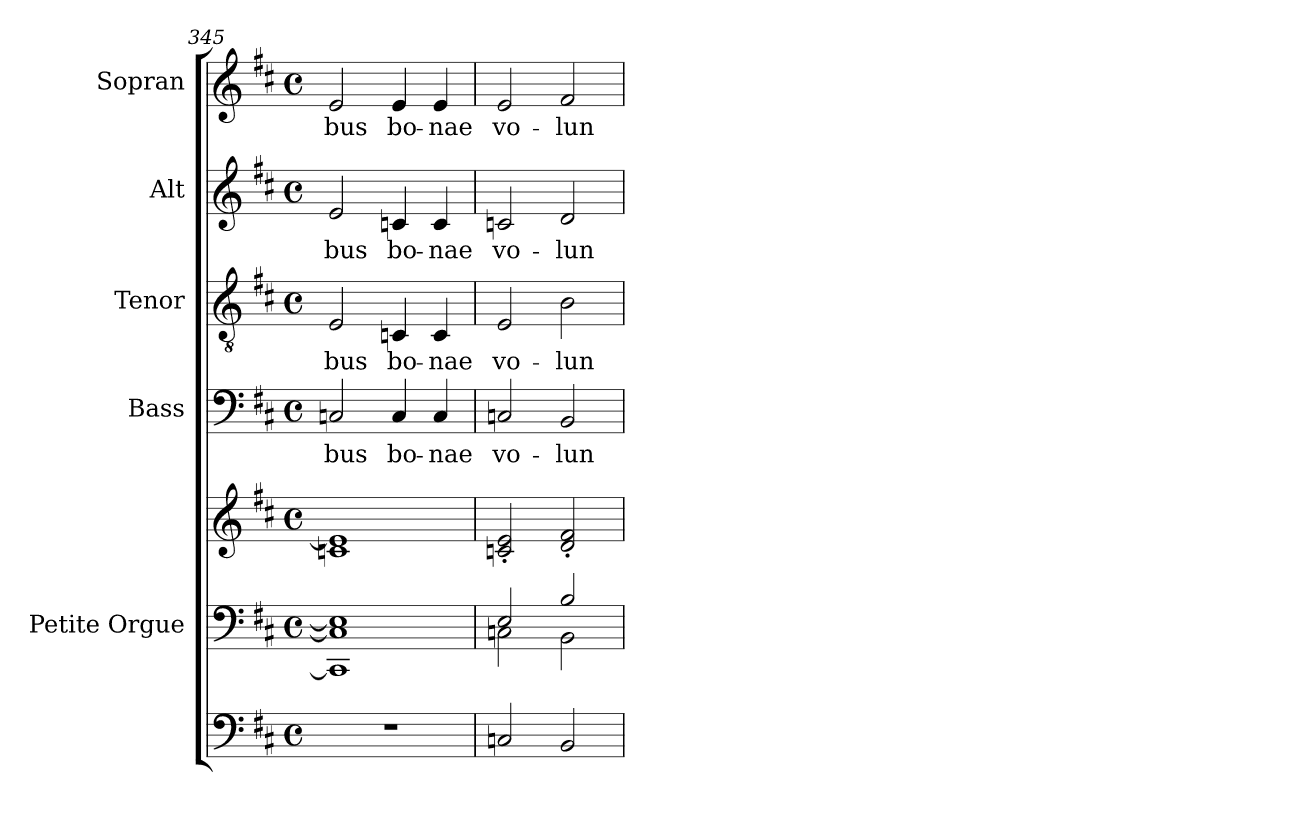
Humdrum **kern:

**kern	**kern	**kern	**kern	**text	**kern	**text	**kern	**text	**kern	**text
*part6	*part5	*part5	*part4	*part4	*part3	*part3	*part2	*part2	*part1	*part1
*staff7	*staff6	*staff5	*staff4	*staff4	*staff3	*staff3	*staff2	*staff2	*staff1	*staff1
*	*I"Petite Orgue	*	*I"Bass	*	*I"Tenor	*	*I"Alt	*	*I"Sopran	*
*	*I'Org. 1	*	*I'B.	*	*I'T.	*	*I'A.	*	*I'S.	*
*clefF4	*clefF4	*clefG2	*clefF4	*	*clefGv2	*	*clefG2	*	*clefG2	*
*k[f#c#]	*k[f#c#]	*k[f#c#]	*k[f#c#]	*	*k[f#c#]	*	*k[f#c#]	*	*k[f#c#]	*
*D:	*D:	*D:	*D:	*	*D:	*	*D:	*	*D:	*
*M4/4	*M4/4	*M4/4	*M4/4	*	*M4/4	*	*M4/4	*	*M4/4	*
*met(c)	*met(c)	*met(c)	*met(c)	*	*met(c)	*	*met(c)	*	*met(c)	*
=345	=345	=345	=345	=345	=345	=345	=345	=345	=345	=345
!	!	!	!	!LO:LY:b	!	!LO:LY:b	!	!LO:LY:b	!	!LO:LY:b
1r	1CC] 1C] 1E]	1cn 1e]	2Cn/	-bus	2E/	-bus	2e/	-bus	2e/	-bus
!	!	!	!	!LO:LY:b	!	!LO:LY:b	!	!LO:LY:b	!	!LO:LY:b
.	.	.	4C/	bo-	4Cn/	bo-	4cn/	bo-	4e/	bo-
!	!	!	!	!LO:LY:b	!	!LO:LY:b	!	!LO:LY:b	!	!LO:LY:b
.	.	.	4C/	-nae	4C/	-nae	4c/	-nae	4e/	-nae
=346	=346	=346	=346	=346	=346	=346	=346	=346	=346	=346
*	*^	*	*	*	*	*	*	*	*	*
!	!	!	!	!	!LO:LY:b	!	!LO:LY:b	!	!LO:LY:b	!	!LO:LY:b
2Cn/	2E/	2Cn\	2cn/'< 2e/'<	2Cn/	vo-	2E/	vo-	2cn/	vo-	2e/	vo-
!	!	!	!	!	!LO:LY:b	!	!LO:LY:b	!	!LO:LY:b	!	!LO:LY:b
2BB/	2B/	2BB\	2d/'< 2f#/'<	2BB/	-lun-	2B\	-lun-	2d/	-lun-	2f#/	-lun-
*	*v	*v	*	*	*	*	*	*	*	*	*
=	=	=	=	=	=	=	=	=	=	=
*-	*-	*-	*-	*-	*-	*-	*-	*-	*-	*-
